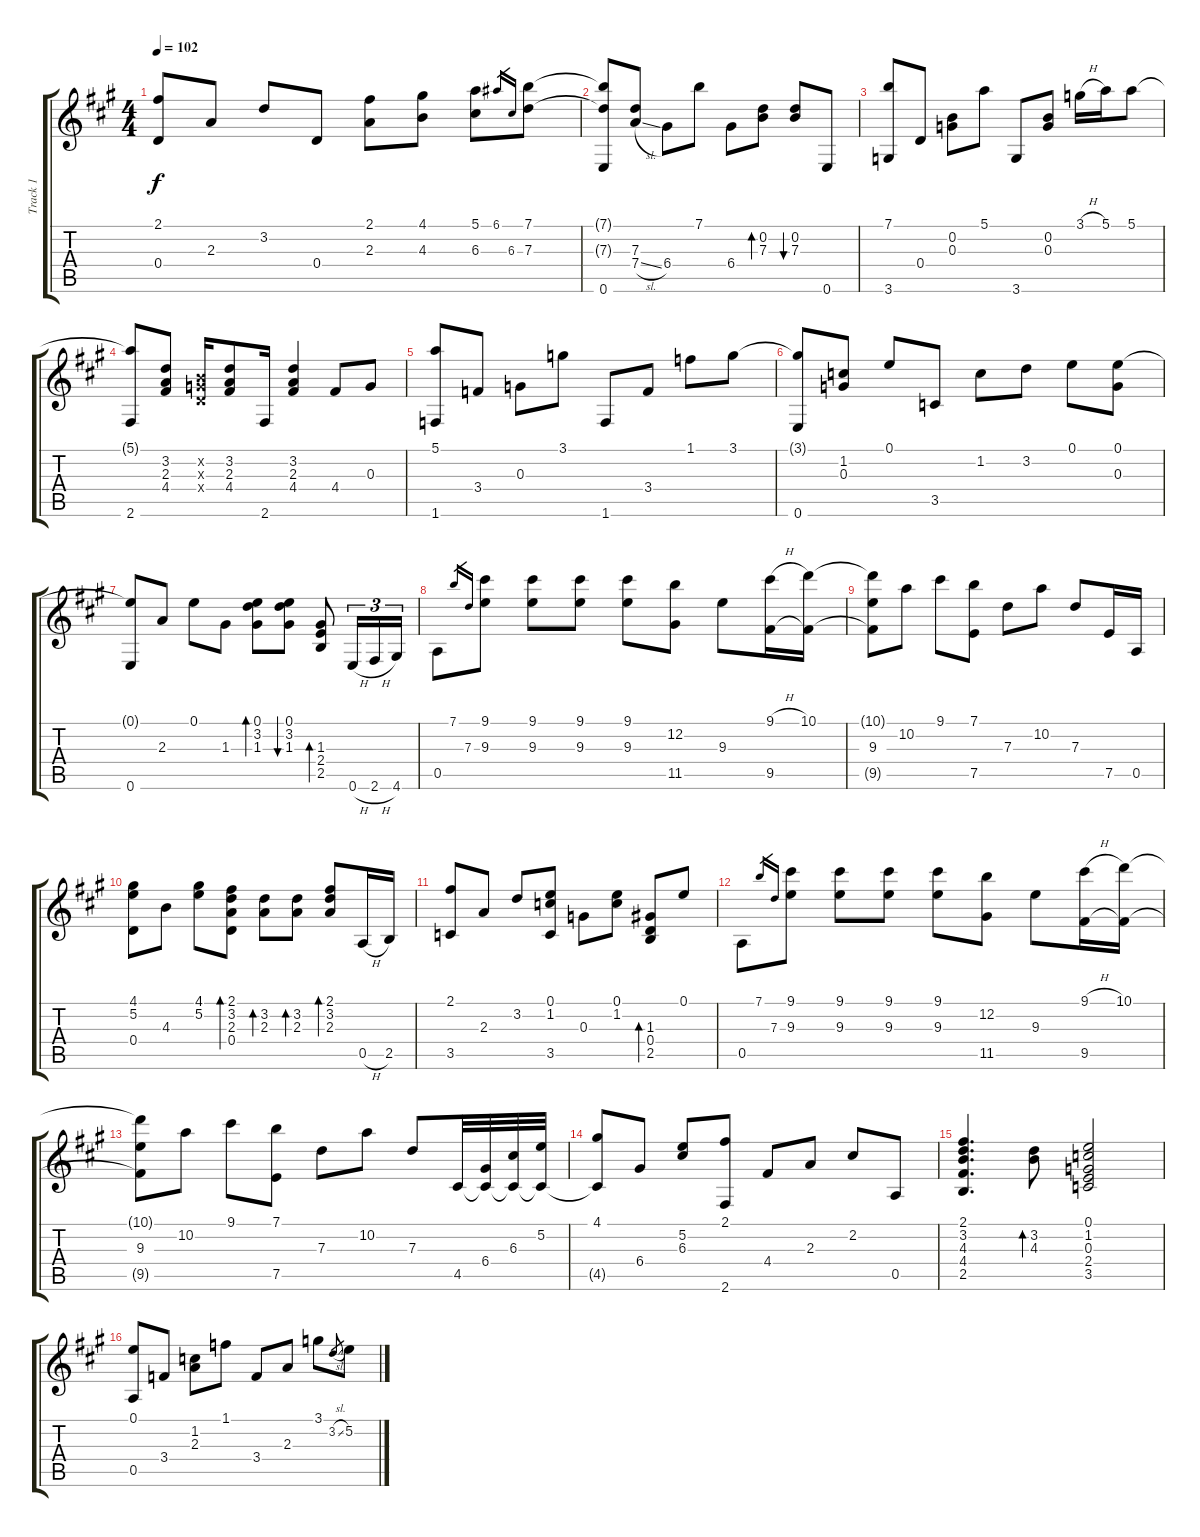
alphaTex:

\track ("Track 1" "Track 1") {instrument acousticguitarsteel}
\staff {score tabs}
\tuning (E4 B3 G3 D3 A2 E2) {hide}
\ts (4 4)
\tempo 102
\clef g2
\ks a
(2.1{t} 0.4).8{dy f} 2.3.8 3.2.8 0.4.8 (2.1 2.3).8 (4.1 4.3).8 (5.1 6.3).8 6.1.16{gr} 6.3.16{gr} (7.1 7.3).8 |
(7.1{t} 7.3{t} 0.6).8 (7.3 7.4{sl}).8 6.4.8 7.1.8 6.4.8 (0.2 7.3).8{bd 60} (0.2 7.3).8{bu 60} 0.6.8 |
(7.1 3.6).8 0.4.8 (0.2 0.3).8 5.1.8 3.6.8 (0.2 0.3).8 3.1{h}.16 5.1.16 5.1.8 |
(5.1{t} 2.6).8 (3.2 2.3 4.4).8 (0.2{x} 0.3{x} 0.4{x}).16 (3.2 2.3 4.4).8 2.6.16 (3.2 2.3 4.4).4 4.4.8 0.3.8 |
(5.1 1.6).8 3.4.8 0.3.8 3.1.8 1.6.8 3.4.8 1.1.8 3.1.8 |
(3.1{t} 0.6).8 (1.2 0.3).8 0.1.8 3.5.8 1.2.8 3.2.8 0.1.8 (0.1 0.3).8 |
(0.1{t} 0.6).8 2.3.8 0.1.8 1.3.8 (0.1 3.2 1.3).8{bd 60} (0.1 3.2 1.3).8{bu 60} (1.3 2.4 2.5).8{bd 60} 0.6{h}.16{tu (3 2)} 2.6{h}.16{tu (3 2)} 4.6.16{tu (3 2)} |
0.5.8 7.1.16{gr} 7.3.16{gr} (9.1 9.3).8 (9.1 9.3).8 (9.1 9.3).8 (9.1 9.3).8 (12.2 11.5).8 9.3.8 (9.1{h} 9.5).16 (10.1 9.5{t}).16 |
(10.1{t} 9.3 9.5{t}).8 10.2.8 9.1.8 (7.1 7.5).8 7.3.8 10.2.8 7.3.8 7.5.16 0.5.16 |
(4.1 5.2 0.4).8 4.3.8 (4.1 5.2).8 (2.1 3.2 2.3 0.4).8{bd 60} (3.2 2.3).8{bd 60} (3.2 2.3).8{bd 60} (2.1 3.2 2.3).8{bd 60} 0.5{h}.16 2.5.16 |
(2.1 3.5).8 2.3.8 3.2.8 (0.1 1.2 3.5).8 0.3.8 (0.1 1.2).8 (1.3 0.4 2.5).8{bd 60} 0.1.8 |
0.5.8 7.1.16{gr} 7.3.16{gr} (9.1 9.3).8 (9.1 9.3).8 (9.1 9.3).8 (9.1 9.3).8 (12.2 11.5).8 9.3.8 (9.1{h} 9.5).16 (10.1 9.5{t}).16 |
(10.1{t} 9.3 9.5{t}).8 10.2.8 9.1.8 (7.1 7.5).8 7.3.8 10.2.8 7.3.8 4.5.32 (6.4 4.5{t}).32 (6.3 4.5{t}).32 (5.2 4.5{t}).32 |
(4.1 4.5{t}).8 6.4.8 (5.2 6.3).8 (2.1 2.6).8 4.4.8 2.3.8 2.2.8 0.5.8 |
(2.1 3.2 4.3 4.4 2.5).4{d} (3.2 4.3).8{bd 60} (0.1 1.2 0.3 2.4 3.5).2 |
(0.1 0.5).8 3.4.8 (1.2 2.3).8 1.1.8 3.4.8 2.3.8 3.1.8 3.2{sl}.8{gr} 5.2.8
